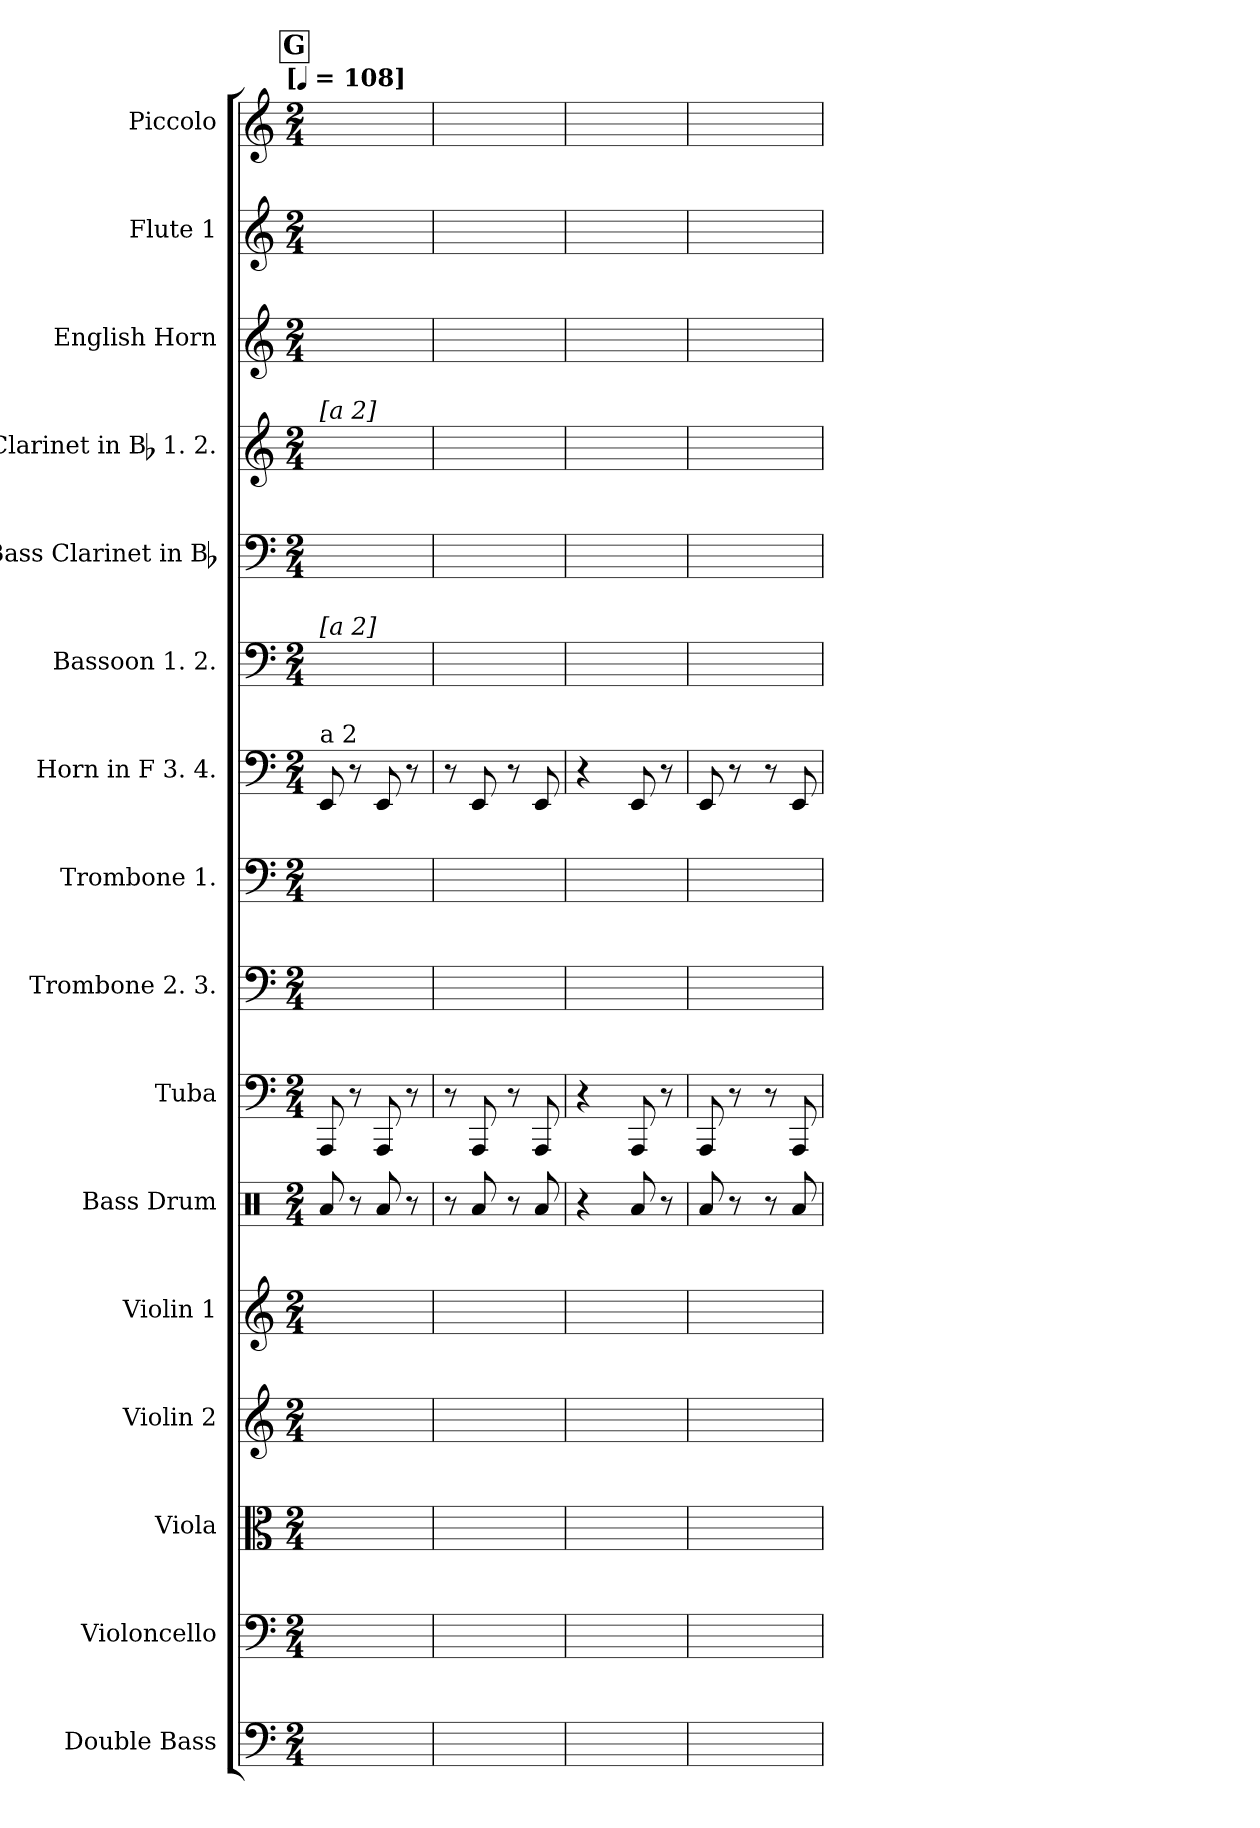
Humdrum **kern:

**kern	**kern	**kern	**kern	**kern	**kern	**kern	**kern	**kern	**kern	**kern	**kern	**kern	**kern	**kern	**kern
*part16	*part15	*part14	*part13	*part12	*part11	*part10	*part9	*part8	*part7	*part6	*part5	*part4	*part3	*part2	*part1
*staff16	*staff15	*staff14	*staff13	*staff12	*staff11	*staff10	*staff9	*staff8	*staff7	*staff6	*staff5	*staff4	*staff3	*staff2	*staff1
*I"Double Bass	*I"Violoncello	*I"Viola	*I"Violin 2	*I"Violin 1	*I"Bass Drum	*I"Tuba	*I"Trombone 2. 3.	*I"Trombone 1.	*I"Horn in F 3. 4.	*I"Bassoon 1. 2.	*I"Bass Clarinet in Bb	*I"Clarinet in Bb 1. 2.	*I"English Horn	*I"Flute 1	*I"Piccolo
*I'Db.	*I'Vc.	*I'Vla.	*	*	*I'B.D.	*I'Tba.	*I'Tbn.	*I'Tbn.	*I'Hn.	*I'Bsn.	*I'B. Cl.	*I'Cl.	*	*I'Fl.	*I'Picc.
*clefF4	*clefF4	*clefC3	*clefG2	*clefG2	*clefX	*clefF4	*clefF4	*clefF4	*clefF4	*clefF4	*clefF4	*clefG2	*clefG2	*clefG2	*clefG2
*ITrd7c12	*	*	*	*	*	*	*	*	*ITrd-3c-5	*	*ITrd1c2	*ITrd1c2	*ITrd4c7	*	*ITrd-7c-12
*k[]	*k[]	*k[]	*k[]	*k[]	*k[]	*k[]	*k[]	*k[]	*k[b-]	*k[]	*k[b-e-]	*k[b-e-]	*k[b-]	*k[]	*k[]
!!LO:TX:omd:t=[[quarter] = 108]
*M2/4	*M2/4	*M2/4	*M2/4	*M2/4	*M2/4	*M2/4	*M2/4	*M2/4	*M2/4	*M2/4	*M2/4	*M2/4	*M2/4	*M2/4	*M2/4
*MM108	*MM108	*MM108	*MM108	*MM108	*MM108	*MM108	*MM108	*MM108	*MM108	*MM108	*MM108	*MM108	*MM108	*MM108	*MM108
!!LO:REH:place=s1:t=G
=1	=1	=1	=1	=1	=1	=1	=1	=1	=1	=1	=1	=1	=1	=1	=1
!	!	!	!	!	!	!	!	!	!	!	!	!LO:TX:a:t=[a 2]	!	!	!
!	!	!	!	!	!	!	!	!	!	!LO:TX:a:t=[a 2]	!	!	!	!	!
!	!	!	!	!	!	!	!	!	!LO:TX:a:t=a 2	!	!	!	!	!	!
8ryy	8ryy	8ryy	8ryy	8ryy	8Ra/	8AAA	8ryy	8ryy	8AA	8ryy	8ryy	8ryy	8ryy	4ryy	4ryy
8ryy	8ryy	8ryy	8ryy	8ryy	8r	8r	8ryy	8ryy	8r	8ryy	8ryy	8ryy	8ryy	.	.
4ryy	4ryy	4ryy	4ryy	4ryy	8Ra/	8AAA	8ryy	8ryy	8AA	4ryy	4ryy	4ryy	4ryy	4ryy	4ryy
.	.	.	.	.	8r	8r	8ryy	8ryy	8r	.	.	.	.	.	.
=2	=2	=2	=2	=2	=2	=2	=2	=2	=2	=2	=2	=2	=2	=2	=2
2ryy	2ryy	8ryy	2ryy	2ryy	8r	8r	8ryy	8ryy	8r	2ryy	2ryy	8ryy	2ryy	8ryy	8ryy
.	.	16ryy	.	.	8Ra/	8AAA	8ryy	8ryy	8AA	.	.	16ryy	.	16ryy	16ryy
.	.	16ryy	.	.	.	.	.	.	.	.	.	16ryy	.	16ryy	16ryy
.	.	4ryy	.	.	8r	8r	8ryy	8ryy	8r	.	.	4ryy	.	4ryy	4ryy
.	.	.	.	.	8Ra/	8AAA	8ryy	8ryy	8AA	.	.	.	.	.	.
=3	=3	=3	=3	=3	=3	=3	=3	=3	=3	=3	=3	=3	=3	=3	=3
2ryy	2ryy	8ryy	2ryy	2ryy	4r	4r	8ryy	8ryy	4r	2ryy	2ryy	8ryy	2ryy	8ryy	8ryy
.	.	8ryy	.	.	.	.	8ryy	8ryy	.	.	.	8ryy	.	8ryy	8ryy
.	.	4ryy	.	.	8Ra/	8AAA	8ryy	8ryy	8AA	.	.	4ryy	.	4ryy	4ryy
.	.	.	.	.	8r	8r	8ryy	8ryy	8r	.	.	.	.	.	.
=4	=4	=4	=4	=4	=4	=4	=4	=4	=4	=4	=4	=4	=4	=4	=4
2ryy	2ryy	8ryy	2ryy	2ryy	8Ra/	8AAA	8ryy	8ryy	8AA	2ryy	2ryy	8ryy	2ryy	8ryy	8ryy
.	.	16ryy	.	.	8r	8r	8ryy	8ryy	8r	.	.	16ryy	.	16ryy	16ryy
.	.	16ryy	.	.	.	.	.	.	.	.	.	16ryy	.	16ryy	16ryy
.	.	8ryy	.	.	8r	8r	8ryy	8ryy	8r	.	.	8ryy	.	8ryy	8ryy
.	.	8ryy	.	.	8Ra/	8AAA	8ryy	8ryy	8AA	.	.	8ryy	.	8ryy	8ryy
=	=	=	=	=	=	=	=	=	=	=	=	=	=	=	=
*-	*-	*-	*-	*-	*-	*-	*-	*-	*-	*-	*-	*-	*-	*-	*-
